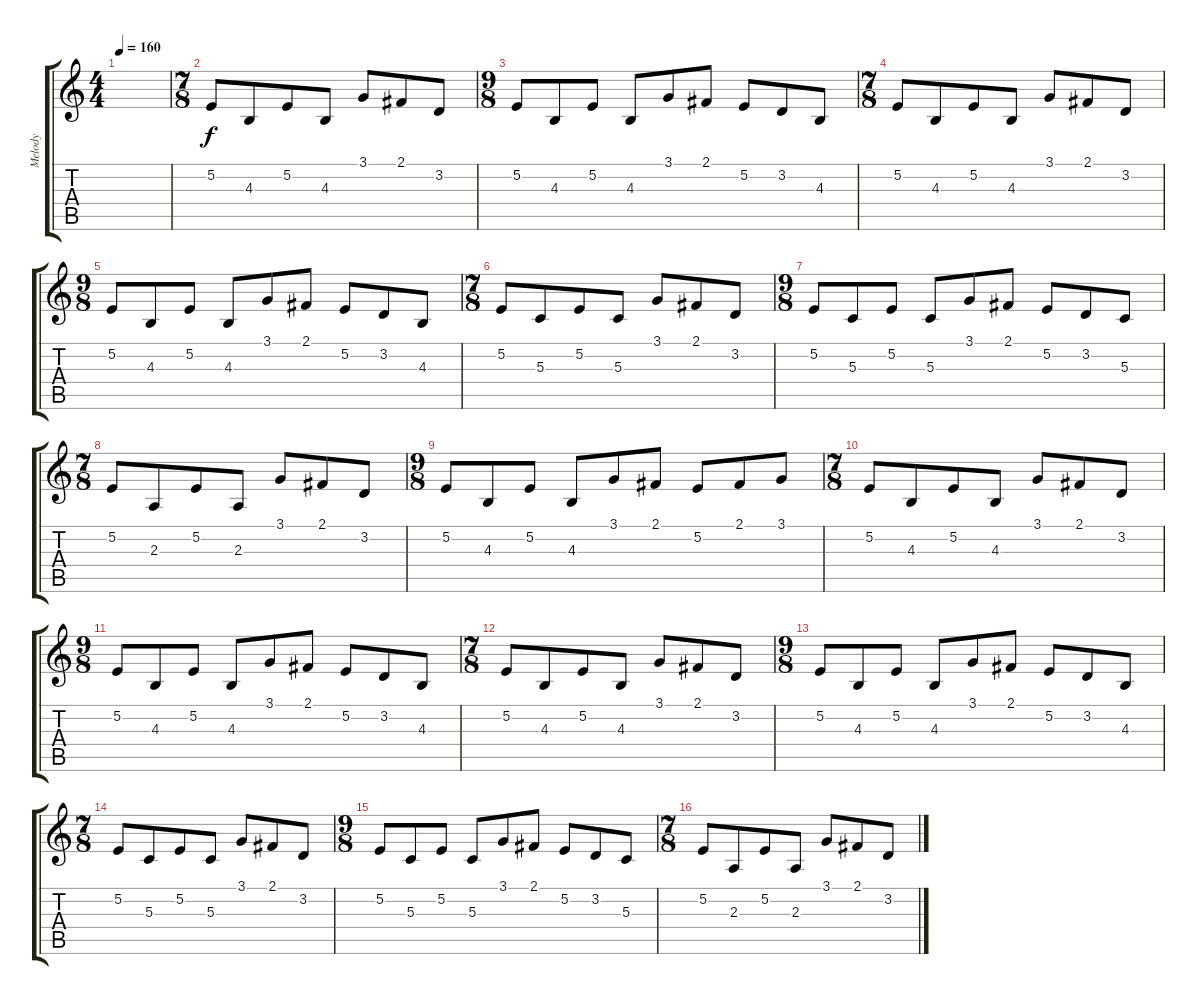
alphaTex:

\track ("Melody" "Melody") {instrument choiraahs}
\staff {score tabs}
\tuning (E4 B3 G3 D3 A2 E2) {hide}
\ts (4 4)
\tempo 160
\clef g2
\ks c
|
\ts (7 8)
5.2.8 4.3.8 5.2.8 4.3.8 3.1.8 2.1.8 3.2.8 |
\ts (9 8)
5.2.8 4.3.8 5.2.8 4.3.8 3.1.8 2.1.8 5.2.8 3.2.8 4.3.8 |
\ts (7 8)
5.2.8 4.3.8 5.2.8 4.3.8 3.1.8 2.1.8 3.2.8 |
\ts (9 8)
5.2.8 4.3.8 5.2.8 4.3.8 3.1.8 2.1.8 5.2.8 3.2.8 4.3.8 |
\ts (7 8)
5.2.8 5.3.8 5.2.8 5.3.8 3.1.8 2.1.8 3.2.8 |
\ts (9 8)
5.2.8 5.3.8 5.2.8 5.3.8 3.1.8 2.1.8 5.2.8 3.2.8 5.3.8 |
\ts (7 8)
5.2.8 2.3.8 5.2.8 2.3.8 3.1.8 2.1.8 3.2.8 |
\ts (9 8)
5.2.8 4.3.8 5.2.8 4.3.8 3.1.8 2.1.8 5.2.8 2.1.8 3.1.8 |
\ts (7 8)
5.2.8 4.3.8 5.2.8 4.3.8 3.1.8 2.1.8 3.2.8 |
\ts (9 8)
5.2.8 4.3.8 5.2.8 4.3.8 3.1.8 2.1.8 5.2.8 3.2.8 4.3.8 |
\ts (7 8)
5.2.8 4.3.8 5.2.8 4.3.8 3.1.8 2.1.8 3.2.8 |
\ts (9 8)
5.2.8 4.3.8 5.2.8 4.3.8 3.1.8 2.1.8 5.2.8 3.2.8 4.3.8 |
\ts (7 8)
5.2.8 5.3.8 5.2.8 5.3.8 3.1.8 2.1.8 3.2.8 |
\ts (9 8)
5.2.8 5.3.8 5.2.8 5.3.8 3.1.8 2.1.8 5.2.8 3.2.8 5.3.8 |
\ts (7 8)
5.2.8 2.3.8 5.2.8 2.3.8 3.1.8 2.1.8 3.2.8
